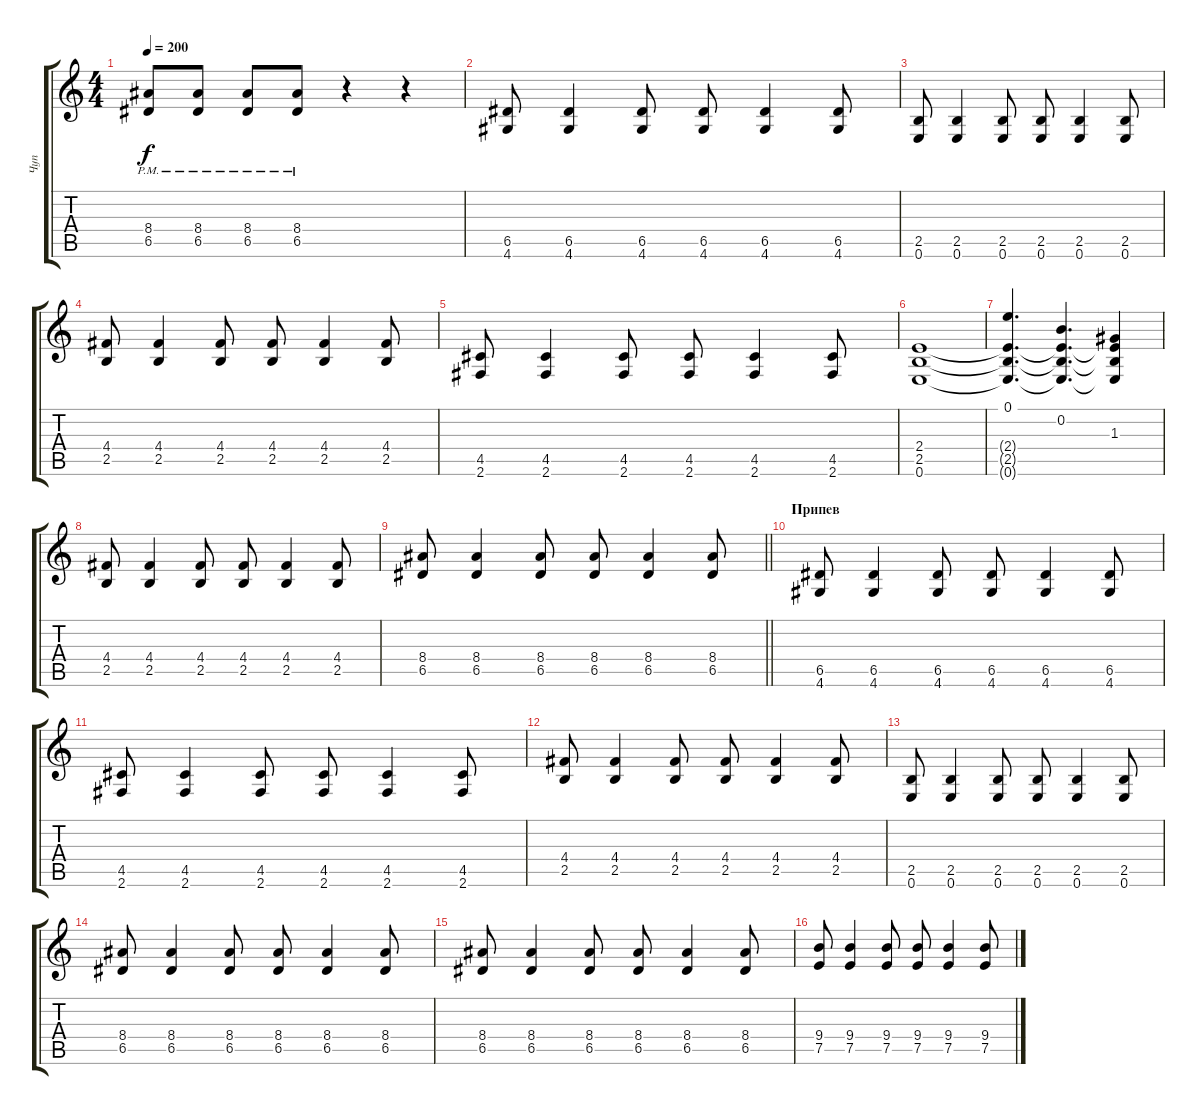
\track ("Чуп" "Чуп") {instrument distortionguitar}
\staff {score tabs}
\tuning (E4 B3 G3 D3 A2 E2) {hide}
\ts (4 4)
\tempo 200
\clef g2
\ks c
(8.4{pm} 6.5{pm}).8{dy f} (8.4{pm} 6.5{pm}).8 (8.4{pm} 6.5{pm}).8 (8.4{pm} 6.5{pm}).8 r.4 r.4 |
(6.5 4.6).8 (6.5 4.6).4 (6.5 4.6).8 (6.5 4.6).8 (6.5 4.6).4 (6.5 4.6).8 |
(2.5 0.6).8 (2.5 0.6).4 (2.5 0.6).8 (2.5 0.6).8 (2.5 0.6).4 (2.5 0.6).8 |
(4.4 2.5).8 (4.4 2.5).4 (4.4 2.5).8 (4.4 2.5).8 (4.4 2.5).4 (4.4 2.5).8 |
(4.5 2.6).8 (4.5 2.6).4 (4.5 2.6).8 (4.5 2.6).8 (4.5 2.6).4 (4.5 2.6).8 |
(2.4 2.5 0.6).1 |
(0.1 2.4{t} 2.5{t} 0.6{t}).4{d} (0.2 2.4{t} 2.5{t} 0.6{t}).4{d} (1.3 2.4{t} 2.5{t} 0.6{t}).4 |
(4.4 2.5).8 (4.4 2.5).4 (4.4 2.5).8 (4.4 2.5).8 (4.4 2.5).4 (4.4 2.5).8 |
\barLineRight lightlight
(8.4 6.5).8 (8.4 6.5).4 (8.4 6.5).8 (8.4 6.5).8 (8.4 6.5).4 (8.4 6.5).8 |
\section ("" "Припев")
(6.5 4.6).8 (6.5 4.6).4 (6.5 4.6).8 (6.5 4.6).8 (6.5 4.6).4 (6.5 4.6).8 |
(4.5 2.6).8 (4.5 2.6).4 (4.5 2.6).8 (4.5 2.6).8 (4.5 2.6).4 (4.5 2.6).8 |
(4.4 2.5).8 (4.4 2.5).4 (4.4 2.5).8 (4.4 2.5).8 (4.4 2.5).4 (4.4 2.5).8 |
(2.5 0.6).8 (2.5 0.6).4 (2.5 0.6).8 (2.5 0.6).8 (2.5 0.6).4 (2.5 0.6).8 |
(8.4 6.5).8 (8.4 6.5).4 (8.4 6.5).8 (8.4 6.5).8 (8.4 6.5).4 (8.4 6.5).8 |
(8.4 6.5).8 (8.4 6.5).4 (8.4 6.5).8 (8.4 6.5).8 (8.4 6.5).4 (8.4 6.5).8 |
(9.4 7.5).8 (9.4 7.5).4 (9.4 7.5).8 (9.4 7.5).8 (9.4 7.5).4 (9.4 7.5).8
